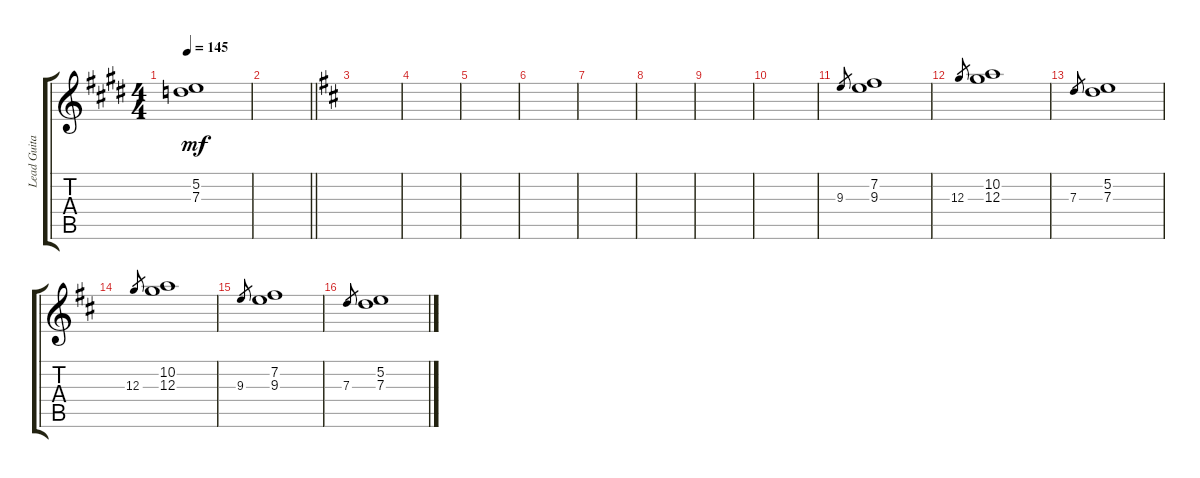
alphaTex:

\track ("Lead Guitar" "Lead Guita") {instrument electricguitarclean}
\staff {score tabs}
\tuning (E4 B3 G3 D3 A2 E2) {hide}
\ts (4 4)
\tempo 145
\clef g2
\ks e
(5.2 7.3).1{dy mf} |
\barLineRight lightlight
|
\ks d
|
|
|
|
|
|
|
|
9.3.8{gr} (7.2 9.3).1 |
12.3.8{gr} (10.2 12.3).1 |
7.3.8{gr} (5.2 7.3).1 |
12.3.8{gr} (10.2 12.3).1 |
9.3.8{gr} (7.2 9.3).1 |
7.3.8{gr} (5.2 7.3).1
